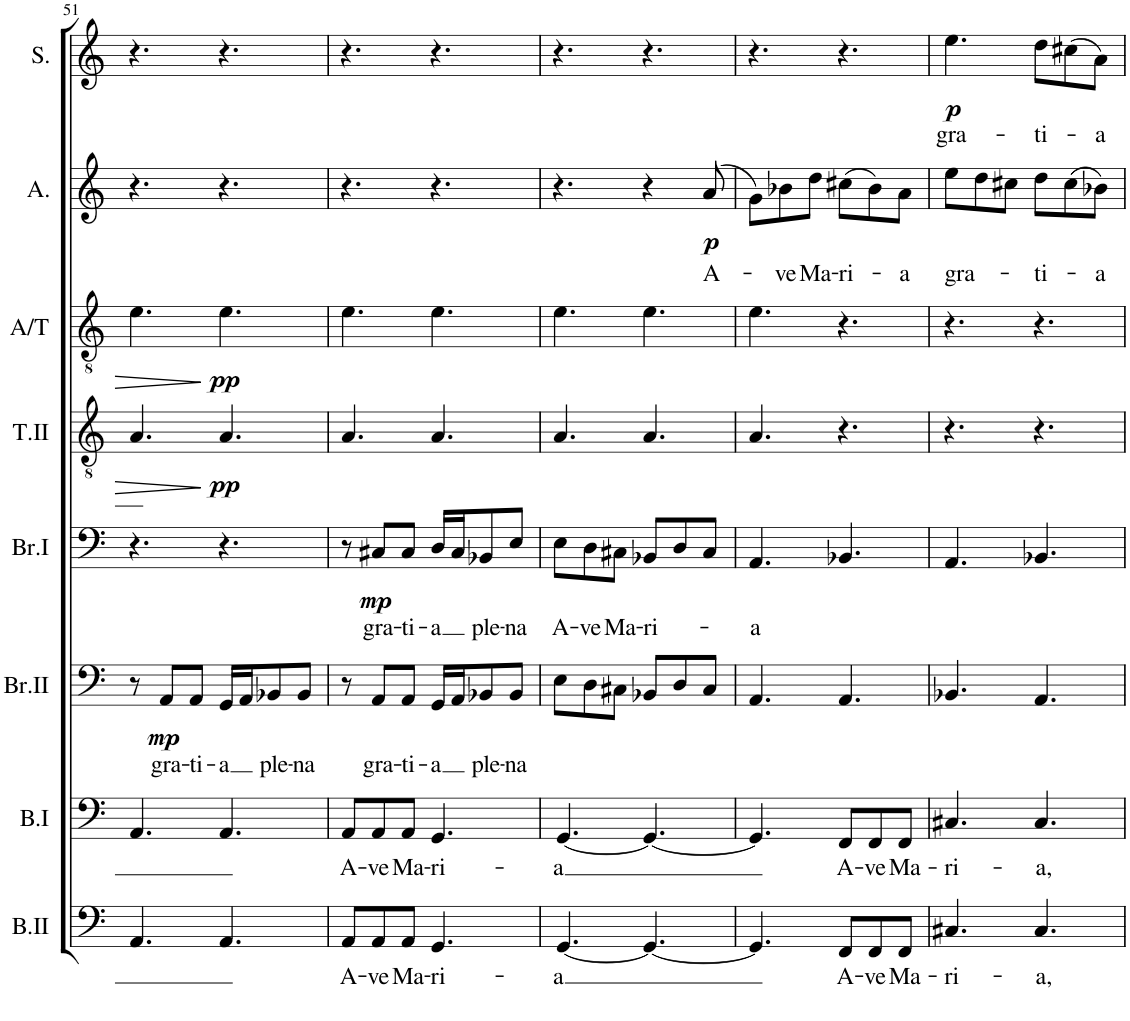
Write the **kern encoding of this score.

**kern	**text	**kern	**text	**kern	**text	**dynam	**kern	**text	**dynam	**kern	**dynam	**kern	**dynam	**kern	**text	**dynam	**kern	**text	**dynam
*part8	*part8	*part7	*part7	*part6	*part6	*part6	*part5	*part5	*part5	*part4	*part4	*part3	*part3	*part2	*part2	*part2	*part1	*part1	*part1
*staff8	*staff8	*staff7	*staff7	*staff6	*staff6	*staff6	*staff5	*staff5	*staff5	*staff4	*staff4	*staff3	*staff3	*staff2	*staff2	*staff2	*staff1	*staff1	*staff1
*I"Bass II	*	*I"Bass I	*	*I"Baritone II	*	*	*I"Baritone I	*	*	*I"Tenor II	*	*I"Altenor	*	*I"Alto	*	*	*I"Soprano	*	*
*I'B.II	*	*I'B.I	*	*I'Br.II	*	*	*I'Br.I	*	*	*I'T.II	*	*I'A/T	*	*I'A.	*	*	*I'S.	*	*
!!LO:PB:g=z
*clefF4	*	*clefF4	*	*clefF4	*	*	*clefF4	*	*	*clefGv2	*	*clefGv2	*	*clefG2	*	*	*clefG2	*	*
*	*	*	*	*	*	*	*	*	*	*	*	*Trd1c2	*	*	*	*	*	*	*
*k[]	*	*k[]	*	*k[]	*	*	*k[]	*	*	*k[]	*	*k[]	*	*k[]	*	*	*k[]	*	*
*M6/8	*	*M6/8	*	*M6/8	*	*	*M6/8	*	*	*M6/8	*	*M6/8	*	*M6/8	*	*	*M6/8	*	*
=51	=51	=51	=51	=51	=51	=51	=51	=51	=51	=51	=51	=51	=51	=51	=51	=51	=51	=51	=51
4.AA/	.	4.AA/	.	8r	.	.	4.r	.	.	4.A/	.	4.e\	.	4.r	.	.	4.r	.	.
!	!	!	!	!	!LO:LY:b	!LO:DY:b	!	!	!	!	!	!	!	!	!	!	!	!	!
.	.	.	.	8AA/L	gra-	mp	.	.	.	.	.	.	.	.	.	.	.	.	.
!	!	!	!	!	!LO:LY:b	!	!	!	!	!	!	!	!	!	!	!	!	!	!
.	.	.	.	8AA/J	-ti-	.	.	.	.	.	.	.	.	.	.	.	.	.	.
!	!	!	!	!	!LO:LY:b	!	!	!	!	!	!LO:DY:b	!	!LO:DY:b	!	!	!	!	!	!
4.AA/	.	4.AA/	.	16GG/LL	-a	.	4.r	.	.	4.A/	pp	4.e\	pp	4.r	.	.	4.r	.	.
.	.	.	.	16AA/J	.	.	.	.	.	.	.	.	.	.	.	.	.	.	.
!	!	!	!	!	!LO:LY:b	!	!	!	!	!	!	!	!	!	!	!	!	!	!
.	.	.	.	8BB-X/	ple-	.	.	.	.	.	.	.	.	.	.	.	.	.	.
!	!	!	!	!	!LO:LY:b	!	!	!	!	!	!	!	!	!	!	!	!	!	!
.	.	.	.	8BB-/J	-na	.	.	.	.	.	.	.	.	.	.	.	.	.	.
=52	=52	=52	=52	=52	=52	=52	=52	=52	=52	=52	=52	=52	=52	=52	=52	=52	=52	=52	=52
!	!LO:LY:b	!	!LO:LY:b	!	!	!	!	!	!	!	!	!	!	!	!	!	!	!	!
8AA/L	A-	8AA/L	A-	8r	.	.	8r	.	.	4.A/	.	4.e\	.	4.r	.	.	4.r	.	.
!	!LO:LY:b	!	!LO:LY:b	!	!LO:LY:b	!	!	!LO:LY:b	!LO:DY:b	!	!	!	!	!	!	!	!	!	!
8AA/	-ve	8AA/	-ve	8AA/L	gra-	.	8C#X/L	gra-	mp	.	.	.	.	.	.	.	.	.	.
!	!LO:LY:b	!	!LO:LY:b	!	!LO:LY:b	!	!	!LO:LY:b	!	!	!	!	!	!	!	!	!	!	!
8AA/J	Ma-	8AA/J	Ma-	8AA/J	-ti-	.	8C#/J	-ti-	.	.	.	.	.	.	.	.	.	.	.
!	!LO:LY:b	!	!LO:LY:b	!	!LO:LY:b	!	!	!LO:LY:b	!	!	!	!	!	!	!	!	!	!	!
4.GG/	-ri-	4.GG/	-ri-	16GG/LL	-a	.	16D/LL	-a	.	4.A/	.	4.e\	.	4.r	.	.	4.r	.	.
.	.	.	.	16AA/J	.	.	16C#/J	.	.	.	.	.	.	.	.	.	.	.	.
!	!	!	!	!	!LO:LY:b	!	!	!LO:LY:b	!	!	!	!	!	!	!	!	!	!	!
.	.	.	.	8BB-X/	ple-	.	8BB-X/	ple-	.	.	.	.	.	.	.	.	.	.	.
!	!	!	!	!	!LO:LY:b	!	!	!LO:LY:b	!	!	!	!	!	!	!	!	!	!	!
.	.	.	.	8BB-/J	-na	.	8E/J	-na	.	.	.	.	.	.	.	.	.	.	.
=53	=53	=53	=53	=53	=53	=53	=53	=53	=53	=53	=53	=53	=53	=53	=53	=53	=53	=53	=53
!	!LO:LY:b	!	!LO:LY:b	!	!	!	!	!LO:LY:b	!	!	!	!	!	!	!	!	!	!	!
[4.GG/	-a	[4.GG/	-a	8E\L	.	.	8E\L	A-	.	4.A/	.	4.e\	.	4.r	.	.	4.r	.	.
!	!	!	!	!	!	!	!	!LO:LY:b	!	!	!	!	!	!	!	!	!	!	!
.	.	.	.	8D\	.	.	8D\	-ve	.	.	.	.	.	.	.	.	.	.	.
!	!	!	!	!	!	!	!	!LO:LY:b	!	!	!	!	!	!	!	!	!	!	!
.	.	.	.	8C#X\J	.	.	8C#X\J	Ma-	.	.	.	.	.	.	.	.	.	.	.
!	!	!	!	!	!	!	!	!LO:LY:b	!	!	!	!	!	!	!	!	!	!	!
4.GG/_	.	4.GG/_	.	8BB-X/L	.	.	8BB-X/L	-ri-	.	4.A/	.	4.e\	.	4r	.	.	4.r	.	.
.	.	.	.	8D/	.	.	8D/	.	.	.	.	.	.	.	.	.	.	.	.
!	!	!	!	!	!	!	!	!	!	!	!	!	!	!	!LO:LY:b	!LO:DY:b	!	!	!
.	.	.	.	8C#/J	.	.	8C#/J	.	.	.	.	.	.	(8a/	A-	p	.	.	.
=54	=54	=54	=54	=54	=54	=54	=54	=54	=54	=54	=54	=54	=54	=54	=54	=54	=54	=54	=54
!	!	!	!	!	!	!	!	!LO:LY:b	!	!	!	!	!	!	!	!	!	!	!
4.GG/]	.	4.GG/]	.	4.AA/	.	.	4.AA/	-a	.	4.A/	.	4.e\	.	8g\L)	.	.	4.r	.	.
!	!	!	!	!	!	!	!	!	!	!	!	!	!	!	!LO:LY:b	!	!	!	!
.	.	.	.	.	.	.	.	.	.	.	.	.	.	8b-X\	-ve	.	.	.	.
!	!	!	!	!	!	!	!	!	!	!	!	!	!	!	!LO:LY:b	!	!	!	!
.	.	.	.	.	.	.	.	.	.	.	.	.	.	8dd\J	Ma-	.	.	.	.
!	!LO:LY:b	!	!LO:LY:b	!	!	!	!	!	!	!	!	!	!	!	!LO:LY:b	!	!	!	!
8FF/L	A-	8FF/L	A-	4.AA/	.	.	4.BB-X/	.	.	4.r	.	4.r	.	(8cc#X\L	-ri-	.	4.r	.	.
!	!LO:LY:b	!	!LO:LY:b	!	!	!	!	!	!	!	!	!	!	!	!	!	!	!	!
8FF/	-ve	8FF/	-ve	.	.	.	.	.	.	.	.	.	.	8b-\)	.	.	.	.	.
!	!LO:LY:b	!	!LO:LY:b	!	!	!	!	!	!	!	!	!	!	!	!LO:LY:b	!	!	!	!
8FF/J	Ma-	8FF/J	Ma-	.	.	.	.	.	.	.	.	.	.	8a\J	-a	.	.	.	.
=55	=55	=55	=55	=55	=55	=55	=55	=55	=55	=55	=55	=55	=55	=55	=55	=55	=55	=55	=55
!	!LO:LY:b	!	!LO:LY:b	!	!	!	!	!	!	!	!	!	!	!	!LO:LY:b	!	!	!LO:LY:b	!LO:DY:b
4.C#X/	-ri-	4.C#X/	-ri-	4.BB-X/	.	.	4.AA/	.	.	4.r	.	4.r	.	8ee\L	gra-	.	4.ee\	gra-	p
.	.	.	.	.	.	.	.	.	.	.	.	.	.	8dd\	.	.	.	.	.
.	.	.	.	.	.	.	.	.	.	.	.	.	.	8cc#X\J	.	.	.	.	.
!	!LO:LY:b	!	!LO:LY:b	!	!	!	!	!	!	!	!	!	!	!	!LO:LY:b	!	!	!LO:LY:b	!
4.C#/	-a,	4.C#/	-a,	4.AA/	.	.	4.BB-X/	.	.	4.r	.	4.r	.	8dd\L	ti-	.	8dd\L	-ti-	.
.	.	.	.	.	.	.	.	.	.	.	.	.	.	(8cc#\	.	.	(8cc#X\	.	.
!	!	!	!	!	!	!	!	!	!	!	!	!	!	!	!LO:LY:b	!	!	!LO:LY:b	!
.	.	.	.	.	.	.	.	.	.	.	.	.	.	8b-X\J)	-a	.	8a\J)	-a	.
=	=	=	=	=	=	=	=	=	=	=	=	=	=	=	=	=	=	=	=
*-	*-	*-	*-	*-	*-	*-	*-	*-	*-	*-	*-	*-	*-	*-	*-	*-	*-	*-	*-
